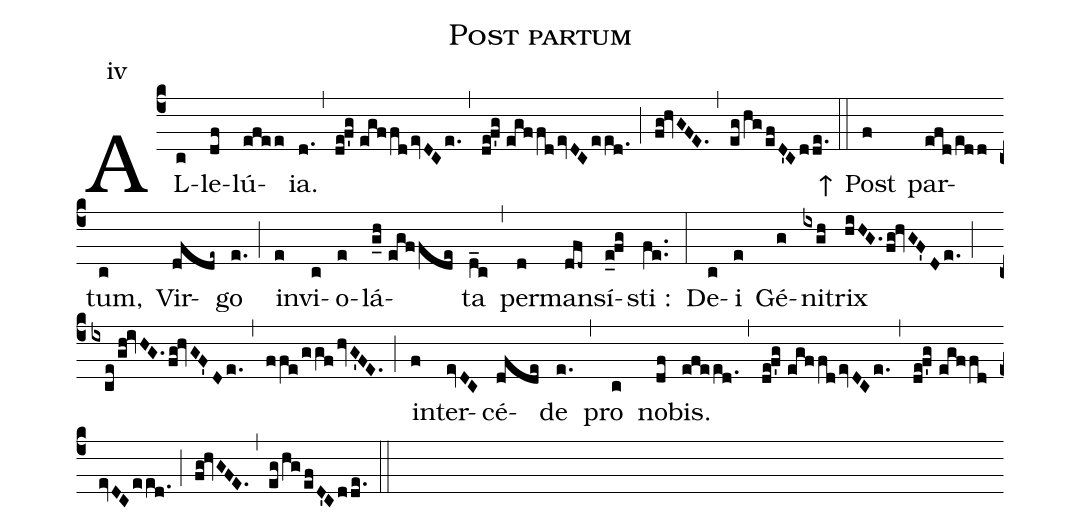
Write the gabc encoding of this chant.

name:Post partum;
mode:iv;
%%
(c4) AL(c)le(df)lú(efee)ia.(d.) (,) (de!f'g//egffdevDCe.) (,) (de!f'g//egffdevDCeed.) (;) (fg!hvGFE.) (,) (eg/hg/efD'Cdde.) ↑(::) Post(f) par(efd/edd)tum,(c) Vir(dfde~)go(e.) (;) in(e)vi(c)o(e)lá(g_h//egffde)ta(d_c) (,) per(d)man(dfd~)sí(e_0!fg)sti~:(fe..) (:) De(c)i(e) Gé(g)ni(ixgh)trix(hiHG./fg!hvGF'De.) (;) (ixce/gh!ivHG.fg!hvGF'De.) (,) (ffe/ggf/hvG'FE.) (;) in(f)ter(evDC)cé(dfde)de(e.) (,) pro(c) no(df)bis.(efeed.) (,) (de!f'g//egffdevDCe.) (,) (de!f'g//egffdevDCeed.) (;) (fg!hvGFE.) (,) (eg/hg/efD'Cdde.) (::)
